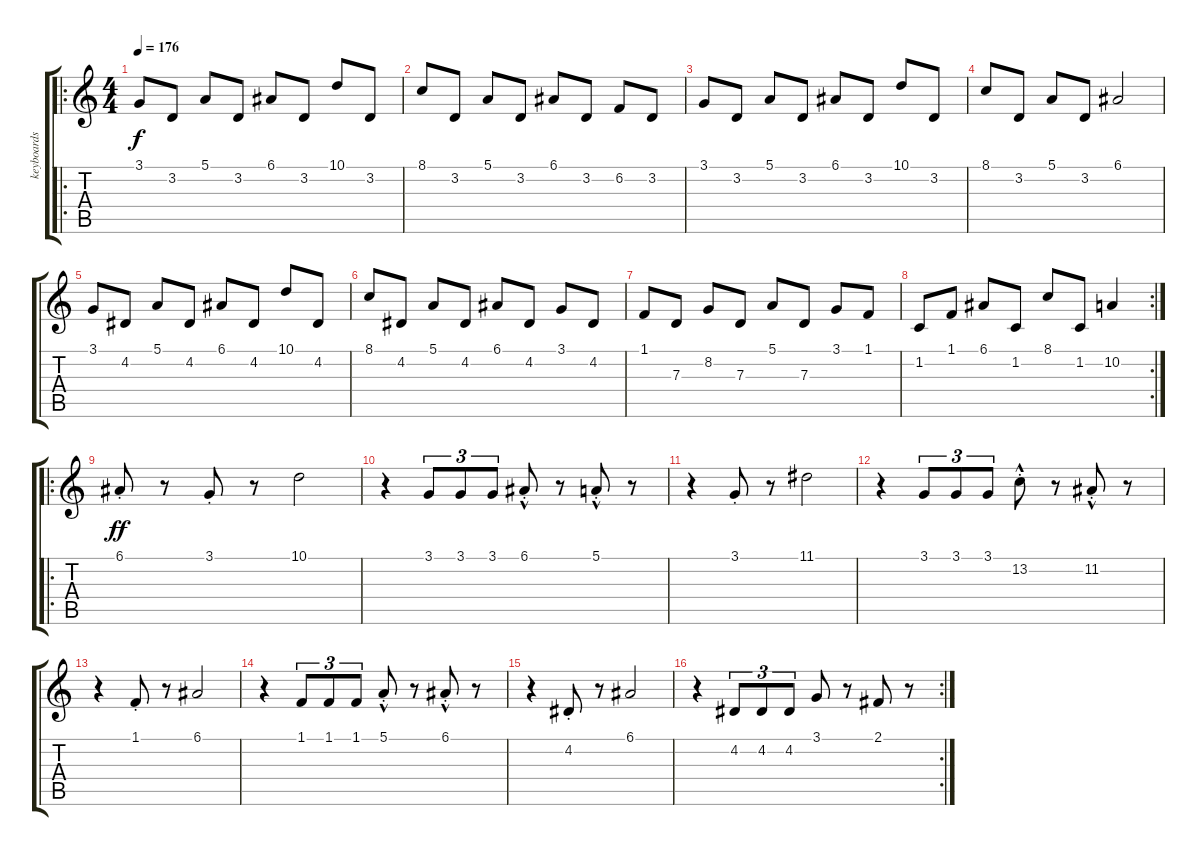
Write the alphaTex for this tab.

\track ("keyboards" "keyboards") {instrument stringensemble1}
\staff {score tabs}
\tuning (E4 B3 G3 D3 A2 E2) {hide}
\ro
\ts (4 4)
\tempo 176
\clef g2
\ks c
3.1.8{dy f instrument stringensemble1} 3.2.8 5.1.8 3.2.8 6.1.8 3.2.8 10.1.8 3.2.8 |
8.1.8 3.2.8 5.1.8 3.2.8 6.1.8 3.2.8 6.2.8 3.2.8 |
3.1.8 3.2.8 5.1.8 3.2.8 6.1.8 3.2.8 10.1.8 3.2.8 |
8.1.8 3.2.8 5.1.8 3.2.8 6.1.2 |
3.1.8 4.2.8 5.1.8 4.2.8 6.1.8 4.2.8 10.1.8 4.2.8 |
8.1.8 4.2.8 5.1.8 4.2.8 6.1.8 4.2.8 3.1.8 4.2.8 |
1.1.8 7.3.8 8.2.8 7.3.8 5.1.8 7.3.8 3.1.8 1.1.8 |
\rc 2
1.2.8 1.1.8 6.1.8 1.2.8 8.1.8 1.2.8 10.2.4 |
\ro
6.1{st}.8{dy ff} r.8 3.1{st}.8 r.8 10.1.2 |
r.4 3.1.8{tu (3 2)} 3.1.8{tu (3 2)} 3.1.8{tu (3 2)} 6.1{hac st}.8 r.8 5.1{hac st}.8 r.8 |
r.4 3.1{st}.8 r.8 11.1.2 |
r.4 3.1.8{tu (3 2)} 3.1.8{tu (3 2)} 3.1.8{tu (3 2)} 13.2{hac st}.8 r.8 11.2{hac st}.8 r.8 |
r.4 1.1{st}.8 r.8 6.1.2 |
r.4 1.1.8{tu (3 2)} 1.1.8{tu (3 2)} 1.1.8{tu (3 2)} 5.1{hac st}.8 r.8 6.1{hac st}.8 r.8 |
r.4 4.2{st}.8 r.8 6.1.2 |
\rc 2
r.4 4.2.8{tu (3 2)} 4.2.8{tu (3 2)} 4.2.8{tu (3 2)} 3.1.8 r.8 2.1.8 r.8
